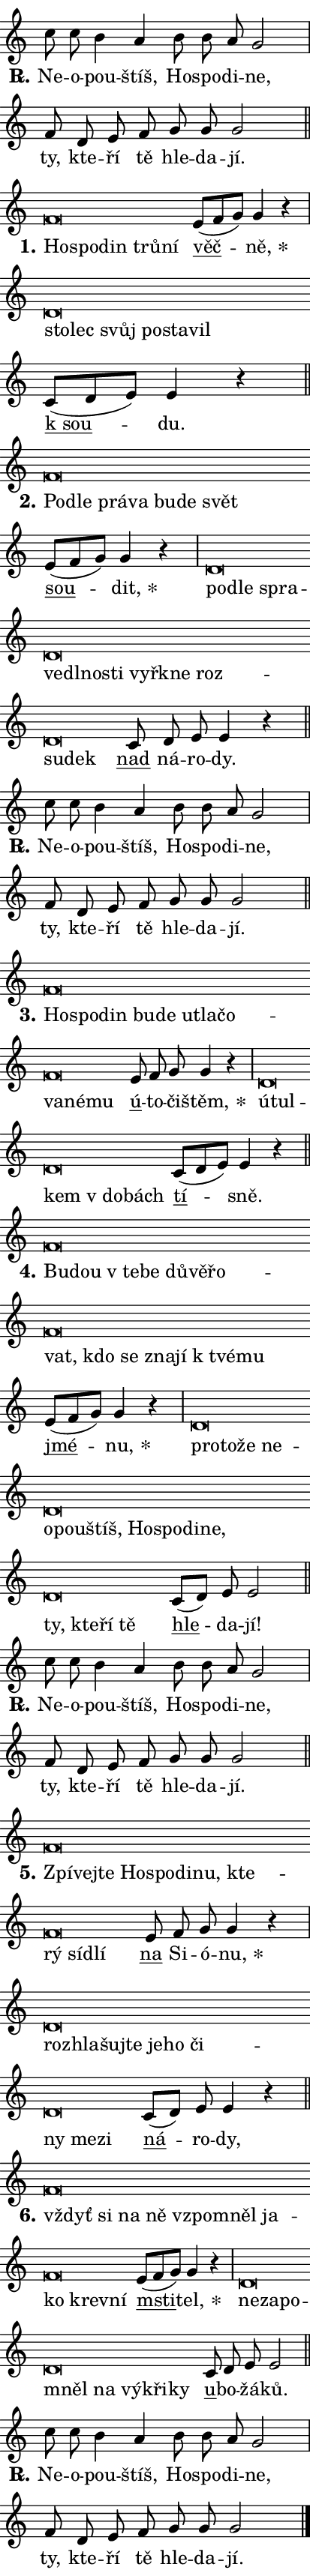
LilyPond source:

\version "2.24.0"
\header { tagline = "" }
\paper {
  indent = 0\cm
  top-margin = 0\cm
  right-margin = 0\cm
  bottom-margin = 0\cm
  left-margin = 0\cm
  paper-width = 7\cm
  page-breaking = #ly:one-page-breaking
  system-system-spacing.basic-distance = #11
  score-system-spacing.basic-distance = #11
  ragged-last = ##f
}


%% Author: Thomas Morley
%% https://lists.gnu.org/archive/html/lilypond-user/2020-05/msg00002.html
#(define (line-position grob)
"Returns position of @var[grob} in current system:
   @code{'start}, if at first time-step
   @code{'end}, if at last time-step
   @code{'middle} otherwise
"
  (let* ((col (ly:item-get-column grob))
         (ln (ly:grob-object col 'left-neighbor))
         (rn (ly:grob-object col 'right-neighbor))
         (col-to-check-left (if (ly:grob? ln) ln col))
         (col-to-check-right (if (ly:grob? rn) rn col))
         (break-dir-left
           (and
             (ly:grob-property col-to-check-left 'non-musical #f)
             (ly:item-break-dir col-to-check-left)))
         (break-dir-right
           (and
             (ly:grob-property col-to-check-right 'non-musical #f)
             (ly:item-break-dir col-to-check-right))))
        (cond ((eqv? 1 break-dir-left) 'start)
              ((eqv? -1 break-dir-right) 'end)
              (else 'middle))))

#(define (tranparent-at-line-position vctor)
  (lambda (grob)
  "Relying on @code{line-position} select the relevant enry from @var{vctor}.
Used to determine transparency,"
    (case (line-position grob)
      ((end) (not (vector-ref vctor 0)))
      ((middle) (not (vector-ref vctor 1)))
      ((start) (not (vector-ref vctor 2))))))

noteHeadBreakVisibility =
#(define-music-function (break-visibility)(vector?)
"Makes @code{NoteHead}s transparent relying on @var{break-visibility}"
#{
  \override NoteHead.transparent =
    #(tranparent-at-line-position break-visibility)
#})

#(define delete-ledgers-for-transparent-note-heads
  (lambda (grob)
    "Reads whether a @code{NoteHead} is transparent.
If so this @code{NoteHead} is removed from @code{'note-heads} from
@var{grob}, which is supposed to be @code{LedgerLineSpanner}.
As a result ledgers are not printed for this @code{NoteHead}"
    (let* ((nhds-array (ly:grob-object grob 'note-heads))
           (nhds-list
             (if (ly:grob-array? nhds-array)
                 (ly:grob-array->list nhds-array)
                 '()))
           ;; Relies on the transparent-property being done before
           ;; Staff.LedgerLineSpanner.after-line-breaking is executed.
           ;; This is fragile ...
           (to-keep
             (remove
               (lambda (nhd)
                 (ly:grob-property nhd 'transparent #f))
               nhds-list)))
      ;; TODO find a better method to iterate over grob-arrays, similiar
      ;; to filter/remove etc for lists
      ;; For now rebuilt from scratch
      (set! (ly:grob-object grob 'note-heads)  '())
      (for-each
        (lambda (nhd)
          (ly:pointer-group-interface::add-grob grob 'note-heads nhd))
        to-keep))))

hideNotes = {
  \noteHeadBreakVisibility #begin-of-line-visible
}
unHideNotes = {
  \noteHeadBreakVisibility #all-visible
}

% work-around for resetting accidentals
% https://lilypond.org/doc/v2.23/Documentation/notation/displaying-rhythms#unmetered-music
cadenzaMeasure = {
  \cadenzaOff
  \partial 1024 s1024
  \cadenzaOn
}

#(define-markup-command (accent layout props text) (markup?)
  "Underline accented syllable"
  (interpret-markup layout props
    #{\markup \override #'(offset . 4.3) \underline { #text }#}))

responsum = \markup \concat {
  "R" \hspace #-1.05 \path #0.1 #'((moveto 0 0.07) (lineto 0.9 0.8)) \hspace #0.05 "."
}

\layout {
    \context {
        \Staff
        \remove "Time_signature_engraver"
        \override LedgerLineSpanner.after-line-breaking = #delete-ledgers-for-transparent-note-heads
    }
    \context {
        \Voice {
            \override NoteHead.output-attributes = #'((class . "notehead"))
            \override Hairpin.height = #0.55
        }
    }
    \context {
        \Lyrics {
            \override StanzaNumber.output-attributes = #'((class . "stanzanumber"))
            \override LyricSpace.minimum-distance = #0.9
            \override LyricText.font-name = #"TeX Gyre Schola"
            \override LyricText.font-size = 1
            \override StanzaNumber.font-name = #"TeX Gyre Schola Bold"
            \override StanzaNumber.font-size = 1
        }
    }
}

% magnetic-lyrics.ily
%
%   written by
%     Jean Abou Samra <jean@abou-samra.fr>
%     Werner Lemberg <wl@gnu.org>
%
%   adapted by
%     Jiri Hon <jiri.hon@gmail.com>
%
% Version 2022-Apr-15

% https://www.mail-archive.com/lilypond-user@gnu.org/msg149350.html

#(define (Left_hyphen_pointer_engraver context)
   "Collect syllable-hyphen-syllable occurrences in lyrics and store
them in properties.  This engraver only looks to the left.  For
example, if the lyrics input is @code{foo -- bar}, it does the
following.

@itemize @bullet
@item
Set the @code{text} property of the @code{LyricHyphen} grob between
@q{foo} and @q{bar} to @code{foo}.

@item
Set the @code{left-hyphen} property of the @code{LyricText} grob with
text @q{foo} to the @code{LyricHyphen} grob between @q{foo} and
@q{bar}.
@end itemize

Use this auxiliary engraver in combination with the
@code{lyric-@/text::@/apply-@/magnetic-@/offset!} hook."
   (let ((hyphen #f)
         (text #f))
     (make-engraver
      (acknowledgers
       ((lyric-syllable-interface engraver grob source-engraver)
        (set! text grob)))
      (end-acknowledgers
       ((lyric-hyphen-interface engraver grob source-engraver)
        ;(when (not (grob::has-interface grob 'lyric-space-interface))
          (set! hyphen grob)));)
      ((stop-translation-timestep engraver)
       (when (and text hyphen)
         (ly:grob-set-object! text 'left-hyphen hyphen))
       (set! text #f)
       (set! hyphen #f)))))

#(define (lyric-text::apply-magnetic-offset! grob)
   "If the space between two syllables is less than the value in
property @code{LyricText@/.details@/.squash-threshold}, move the right
syllable to the left so that it gets concatenated with the left
syllable.

Use this function as a hook for
@code{LyricText@/.after-@/line-@/breaking} if the
@code{Left_@/hyphen_@/pointer_@/engraver} is active."
   (let ((hyphen (ly:grob-object grob 'left-hyphen #f)))
     (when hyphen
       (let ((left-text (ly:spanner-bound hyphen LEFT)))
         (when (grob::has-interface left-text 'lyric-syllable-interface)
           (let* ((common (ly:grob-common-refpoint grob left-text X))
                  (this-x-ext (ly:grob-extent grob common X))
                  (left-x-ext
                   (begin
                     ;; Trigger magnetism for left-text.
                     (ly:grob-property left-text 'after-line-breaking)
                     (ly:grob-extent left-text common X)))
                  ;; `delta` is the gap width between two syllables.
                  (delta (- (interval-start this-x-ext)
                            (interval-end left-x-ext)))
                  (details (ly:grob-property grob 'details))
                  (threshold (assoc-get 'squash-threshold details 0.2)))
             (when (< delta threshold)
               (let* (;; We have to manipulate the input text so that
                      ;; ligatures crossing syllable boundaries are not
                      ;; disabled.  For languages based on the Latin
                      ;; script this is essentially a beautification.
                      ;; However, for non-Western scripts it can be a
                      ;; necessity.
                      (lt (ly:grob-property left-text 'text))
                      (rt (ly:grob-property grob 'text))
                      (is-space (grob::has-interface hyphen 'lyric-space-interface))
                      (space (if is-space " " ""))
                      (space-markup (grob-interpret-markup grob " "))
                      (space-size (interval-length (ly:stencil-extent space-markup X)))
                      (extra-delta (if is-space space-size 0))
                      ;; Append new syllable.
                      (ltrt-space (if (and (string? lt) (string? rt))
                                (string-append lt space rt)
                                (make-concat-markup (list lt space rt))))
                      ;; Right-align `ltrt` to the right side.
                      (ltrt-space-markup (grob-interpret-markup
                               grob
                               (make-translate-markup
                                (cons (interval-length this-x-ext) 0)
                                (make-right-align-markup ltrt-space)))))
                 (begin
                   ;; Don't print `left-text`.
                   (ly:grob-set-property! left-text 'stencil #f)
                   ;; Set text and stencil (which holds all collected
                   ;; syllables so far) and shift it to the left.
                   (ly:grob-set-property! grob 'text ltrt-space)
                   (ly:grob-set-property! grob 'stencil ltrt-space-markup)
                   (ly:grob-translate-axis! grob (- (- delta extra-delta)) X))))))))))


#(define (lyric-hyphen::displace-bounds-first grob)
   ;; Make very sure this callback isn't triggered too early.
   (let ((left (ly:spanner-bound grob LEFT))
         (right (ly:spanner-bound grob RIGHT)))
     (ly:grob-property left 'after-line-breaking)
     (ly:grob-property right 'after-line-breaking)
     (ly:lyric-hyphen::print grob)))

squashThreshold = #0.4

\layout {
  \context {
    \Lyrics
    \consists #Left_hyphen_pointer_engraver
    \override LyricText.after-line-breaking =
      #lyric-text::apply-magnetic-offset!
    \override LyricHyphen.stencil = #lyric-hyphen::displace-bounds-first
    \override LyricText.details.squash-threshold = \squashThreshold
    \override LyricHyphen.minimum-distance = 0
    \override LyricHyphen.minimum-length = \squashThreshold
  }
}

squash = \override LyricText.details.squash-threshold = 9999
unSquash = \override LyricText.details.squash-threshold = \squashThreshold

left = \override LyricText.self-alignment-X = #LEFT
unLeft = \revert LyricText.self-alignment-X

starOffset = #(lambda (grob) 
                (let ((x_offset (ly:self-alignment-interface::aligned-on-x-parent grob)))
                  (if (= x_offset 0) 0 (+ x_offset 1.2))))

star = #(define-music-function (syllable)(string?)
"Append star separator at the end of a syllable"
#{
  \once \override LyricText.X-offset = #starOffset
  \lyricmode { \markup {
    #syllable
    \override #'((font-name . "TeX Gyre Schola Bold")) \hspace #0.2 \lower #0.65 \larger "*"
  } }
#})

starAccent = #(define-music-function (syllable)(string?)
"Append star separator at the end of a syllable and make accent"
#{
  \once \override LyricText.X-offset = #starOffset
  \lyricmode { \markup {
    \accent #syllable
    \override #'((font-name . "TeX Gyre Schola Bold")) \hspace #0.2 \lower #0.65 \larger "*"
  } }
#})

breath = #(define-music-function (syllable)(string?)
"Append breathing indicator at the end of a syllable"
#{
  \lyricmode { \markup { #syllable "+" } }
#})

optionalBreath = #(define-music-function (syllable)(string?)
"Append optional breathing indicator at the end of a syllable"
#{
  \lyricmode { \markup { #syllable "(+)" } }
#})


\score {
    <<
        \new Voice = "melody" { \cadenzaOn \key c \major \relative { c''8 c b4 a b8 b a g2 \cadenzaMeasure \bar "|" f8 d e f g g g2 \cadenzaMeasure \bar "||" \break } }
        \new Lyrics \lyricsto "melody" { \lyricmode { \set stanza = \responsum
Ne -- o -- pou -- štíš, Ho -- spo -- di -- ne, ty, kte -- ří tě hle -- da -- jí. } }
    >>
    \layout {}
}

\score {
    <<
        \new Voice = "melody" { \cadenzaOn \key c \major \relative { f'\breve*1/16 \hideNotes \breve*1/16 \bar "" \breve*1/16 \bar "" \breve*1/16 \breve*1/16 \bar "" \unHideNotes \bar "" e8[( f g)] g4 r \cadenzaMeasure \bar "|" d\breve*1/16 \hideNotes \breve*1/16 \bar "" \breve*1/16 \bar "" \breve*1/16 \bar "" \breve*1/16 \breve*1/16 \bar "" \unHideNotes \bar "" c8[( d e)] e4 r \cadenzaMeasure \bar "||" \break } }
        \new Lyrics \lyricsto "melody" { \lyricmode { \set stanza = "1."
\left Ho -- \squash spo -- din trů -- ní \unLeft \unSquash \markup \accent věč -- \star ně, \left sto -- \squash lec svůj po -- sta -- vil \unLeft \unSquash \markup \accent "k sou" -- du. } }
    >>
    \layout {}
}

\score {
    <<
        \new Voice = "melody" { \cadenzaOn \key c \major \relative { f'\breve*1/16 \hideNotes \breve*1/16 \bar "" \breve*1/16 \bar "" \breve*1/16 \bar "" \breve*1/16 \bar "" \breve*1/16 \breve*1/16 \bar "" \unHideNotes \bar "" e8[( f g)] g4 r \cadenzaMeasure \bar "|" d\breve*1/16 \hideNotes \breve*1/16 \bar "" \breve*1/16 \bar "" \breve*1/16 \bar "" \breve*1/16 \bar "" \breve*1/16 \bar "" \breve*1/16 \bar "" \breve*1/16 \bar "" \breve*1/16 \bar "" \breve*1/16 \bar "" \breve*1/16 \breve*1/16 \bar "" \unHideNotes \bar "" c8 d e e4 r \cadenzaMeasure \bar "||" \break } }
        \new Lyrics \lyricsto "melody" { \lyricmode { \set stanza = "2."
\left Po -- \squash dle prá -- va bu -- de svět \unLeft \unSquash \markup \accent sou -- \star dit, \left po -- \squash dle spra -- ve -- dl -- no -- sti vy -- řkne roz -- su -- dek \unLeft \unSquash \markup \accent nad ná -- ro -- dy. } }
    >>
    \layout {}
}

\score {
    <<
        \new Voice = "melody" { \cadenzaOn \key c \major \relative { c''8 c b4 a b8 b a g2 \cadenzaMeasure \bar "|" f8 d e f g g g2 \cadenzaMeasure \bar "||" \break } }
        \new Lyrics \lyricsto "melody" { \lyricmode { \set stanza = \responsum
Ne -- o -- pou -- štíš, Ho -- spo -- di -- ne, ty, kte -- ří tě hle -- da -- jí. } }
    >>
    \layout {}
}

\score {
    <<
        \new Voice = "melody" { \cadenzaOn \key c \major \relative { f'\breve*1/16 \hideNotes \breve*1/16 \bar "" \breve*1/16 \bar "" \breve*1/16 \bar "" \breve*1/16 \bar "" \breve*1/16 \bar "" \breve*1/16 \bar "" \breve*1/16 \bar "" \breve*1/16 \bar "" \breve*1/16 \breve*1/16 \bar "" \unHideNotes \bar "" e8 f g g4 r \cadenzaMeasure \bar "|" d\breve*1/16 \hideNotes \breve*1/16 \bar "" \breve*1/16 \bar "" \breve*1/16 \breve*1/16 \bar "" \unHideNotes \bar "" c8[( d e)] e4 r \cadenzaMeasure \bar "||" \break } }
        \new Lyrics \lyricsto "melody" { \lyricmode { \set stanza = "3."
\left Ho -- \squash spo -- din bu -- de u -- tla -- čo -- va -- né -- mu \unLeft \unSquash \markup \accent ú -- to -- či -- \star štěm, \left ú -- \squash tul -- kem "v do" -- bách \unLeft \unSquash \markup \accent tí -- sně. } }
    >>
    \layout {}
}

\score {
    <<
        \new Voice = "melody" { \cadenzaOn \key c \major \relative { f'\breve*1/16 \hideNotes \breve*1/16 \bar "" \breve*1/16 \bar "" \breve*1/16 \bar "" \breve*1/16 \bar "" \breve*1/16 \bar "" \breve*1/16 \bar "" \breve*1/16 \bar "" \breve*1/16 \bar "" \breve*1/16 \bar "" \breve*1/16 \bar "" \breve*1/16 \bar "" \breve*1/16 \breve*1/16 \bar "" \unHideNotes \bar "" e8[( f g)] g4 r \cadenzaMeasure \bar "|" d\breve*1/16 \hideNotes \breve*1/16 \bar "" \breve*1/16 \bar "" \breve*1/16 \bar "" \breve*1/16 \bar "" \breve*1/16 \bar "" \breve*1/16 \bar "" \breve*1/16 \bar "" \breve*1/16 \bar "" \breve*1/16 \bar "" \breve*1/16 \bar "" \breve*1/16 \bar "" \breve*1/16 \bar "" \breve*1/16 \breve*1/16 \bar "" \unHideNotes \bar "" c8[( d)] e e2 \cadenzaMeasure \bar "||" \break } }
        \new Lyrics \lyricsto "melody" { \lyricmode { \set stanza = "4."
\left Bu -- \squash dou "v te" -- be dů -- vě -- řo -- vat, kdo se zna -- jí "k tvé" -- mu \unLeft \unSquash \markup \accent jmé -- \star nu, \left pro -- \squash to -- že ne -- o -- pou -- štíš, Ho -- spo -- di -- ne, ty, kte -- ří tě \unLeft \unSquash \markup \accent hle -- da -- jí! } }
    >>
    \layout {}
}

\score {
    <<
        \new Voice = "melody" { \cadenzaOn \key c \major \relative { c''8 c b4 a b8 b a g2 \cadenzaMeasure \bar "|" f8 d e f g g g2 \cadenzaMeasure \bar "||" \break } }
        \new Lyrics \lyricsto "melody" { \lyricmode { \set stanza = \responsum
Ne -- o -- pou -- štíš, Ho -- spo -- di -- ne, ty, kte -- ří tě hle -- da -- jí. } }
    >>
    \layout {}
}

\score {
    <<
        \new Voice = "melody" { \cadenzaOn \key c \major \relative { f'\breve*1/16 \hideNotes \breve*1/16 \bar "" \breve*1/16 \bar "" \breve*1/16 \bar "" \breve*1/16 \bar "" \breve*1/16 \bar "" \breve*1/16 \bar "" \breve*1/16 \bar "" \breve*1/16 \bar "" \breve*1/16 \breve*1/16 \bar "" \unHideNotes \bar "" e8 f g g4 r \cadenzaMeasure \bar "|" d\breve*1/16 \hideNotes \breve*1/16 \bar "" \breve*1/16 \bar "" \breve*1/16 \bar "" \breve*1/16 \bar "" \breve*1/16 \bar "" \breve*1/16 \bar "" \breve*1/16 \bar "" \breve*1/16 \breve*1/16 \bar "" \unHideNotes \bar "" c8[( d)] e e4 r \cadenzaMeasure \bar "||" \break } }
        \new Lyrics \lyricsto "melody" { \lyricmode { \set stanza = "5."
\left Zpí -- \squash vej -- te Ho -- spo -- di -- nu, kte -- rý sí -- dlí \unLeft \unSquash \markup \accent na Si -- ó -- \star nu, \left roz -- \squash hla -- šuj -- te je -- ho či -- ny me -- zi \unLeft \unSquash \markup \accent ná -- ro -- dy, } }
    >>
    \layout {}
}

\score {
    <<
        \new Voice = "melody" { \cadenzaOn \key c \major \relative { f'\breve*1/16 \hideNotes \breve*1/16 \bar "" \breve*1/16 \bar "" \breve*1/16 \bar "" \breve*1/16 \bar "" \breve*1/16 \bar "" \breve*1/16 \bar "" \breve*1/16 \bar "" \breve*1/16 \breve*1/16 \bar "" \unHideNotes \bar "" e8[( f g)] g4 r \cadenzaMeasure \bar "|" d\breve*1/16 \hideNotes \breve*1/16 \bar "" \breve*1/16 \bar "" \breve*1/16 \bar "" \breve*1/16 \bar "" \breve*1/16 \bar "" \breve*1/16 \breve*1/16 \bar "" \unHideNotes \bar "" c8 d e e2 \cadenzaMeasure \bar "||" \break } }
        \new Lyrics \lyricsto "melody" { \lyricmode { \set stanza = "6."
\left vždyť \squash si na ně vzpo -- mněl ja -- ko krev -- ní \unLeft \unSquash \markup \accent msti -- \star tel, \left ne -- \squash za -- po -- mněl na vý -- kři -- ky \unLeft \unSquash \markup \accent u -- bo -- žá -- ků. } }
    >>
    \layout {}
}

\score {
    <<
        \new Voice = "melody" { \cadenzaOn \key c \major \relative { c''8 c b4 a b8 b a g2 \cadenzaMeasure \bar "|" f8 d e f g g g2 \cadenzaMeasure \bar "||" \break } \bar "|." }
        \new Lyrics \lyricsto "melody" { \lyricmode { \set stanza = \responsum
Ne -- o -- pou -- štíš, Ho -- spo -- di -- ne, ty, kte -- ří tě hle -- da -- jí. } }
    >>
    \layout {}
}
